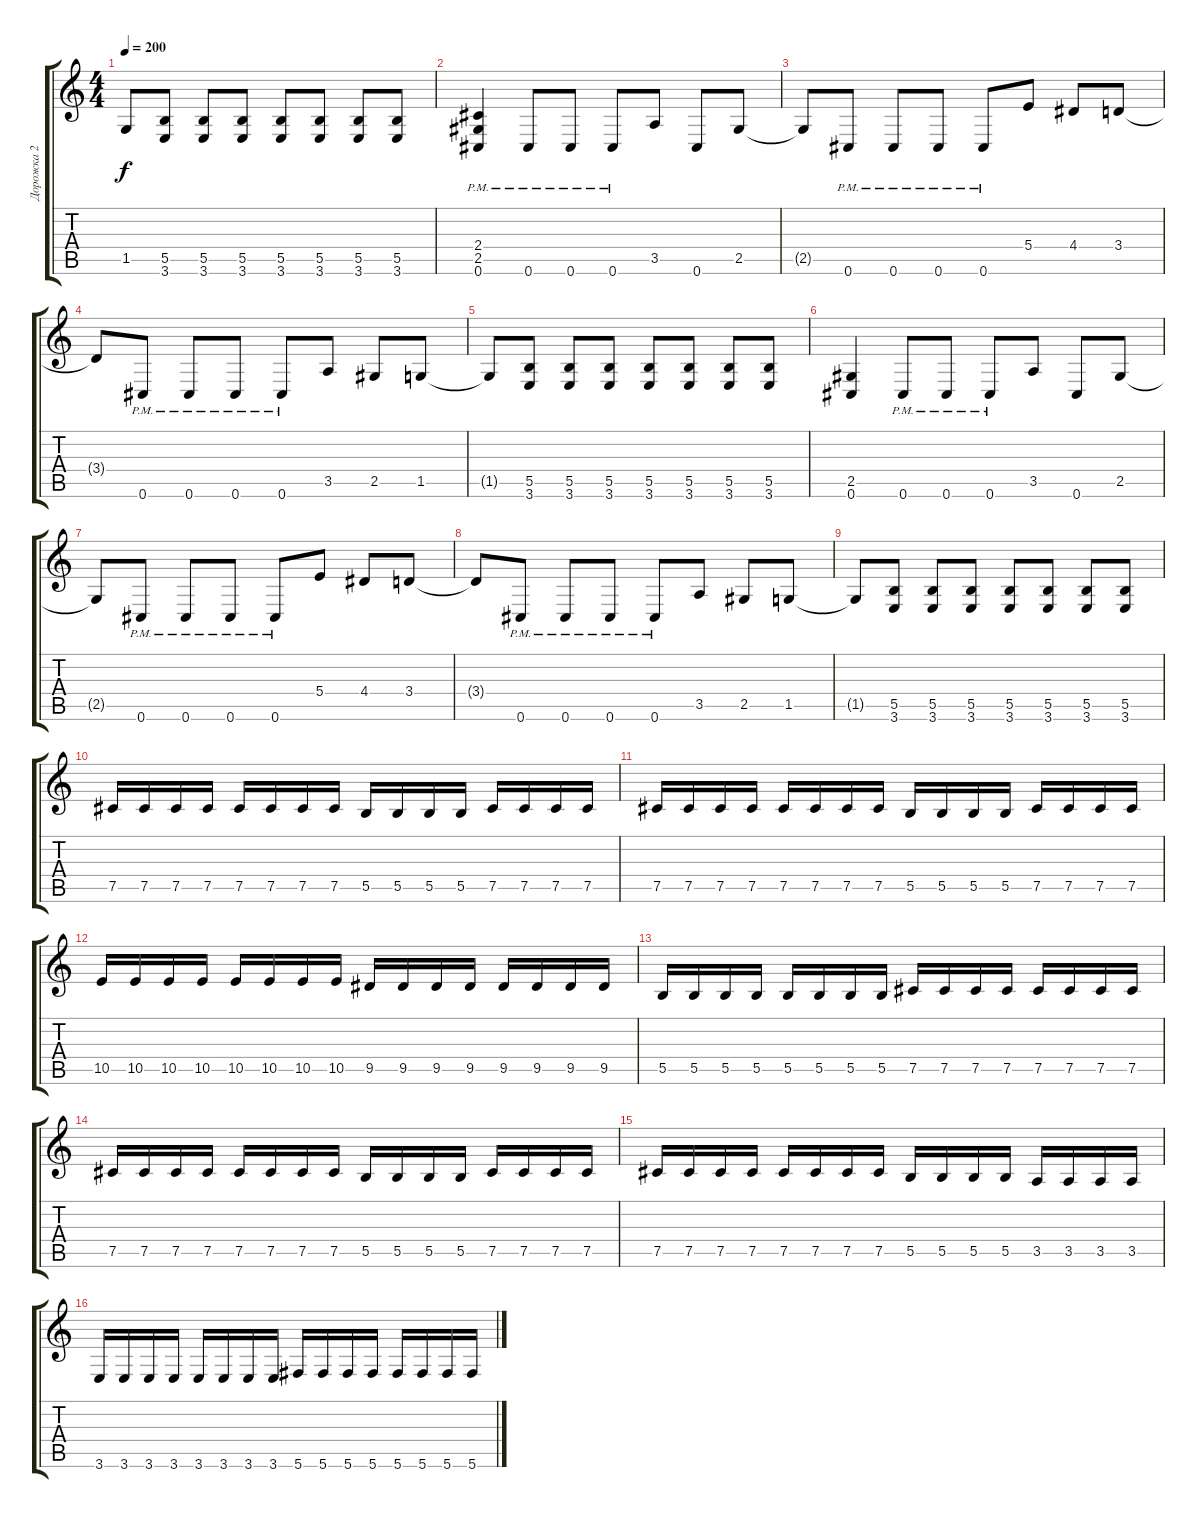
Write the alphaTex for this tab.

\track ("Дорожка 2" "Дорожка 2") {instrument overdrivenguitar}
\staff {score tabs}
\tuning (Db4 Ab3 E3 B2 Gb2 Db2) {hide}
\ts (4 4)
\tempo 200
\clef g2
\ks c
1.5{t}.8{dy f} (5.5 3.6).8 (5.5 3.6).8 (5.5 3.6).8 (5.5 3.6).8 (5.5 3.6).8 (5.5 3.6).8 (5.5 3.6).8 |
(2.4 2.5 0.6{pm}).4 0.6{pm}.8 0.6{pm}.8 0.6{pm}.8 3.5.8 0.6.8 2.5.8 |
2.5{t}.8 0.6{pm}.8 0.6{pm}.8 0.6{pm}.8 0.6{pm}.8 5.4.8 4.4.8 3.4.8 |
3.4{t}.8 0.6{pm}.8 0.6{pm}.8 0.6{pm}.8 0.6{pm}.8 3.5.8 2.5.8 1.5.8 |
1.5{t}.8 (5.5 3.6).8 (5.5 3.6).8 (5.5 3.6).8 (5.5 3.6).8 (5.5 3.6).8 (5.5 3.6).8 (5.5 3.6).8 |
(2.5 0.6).4 0.6{pm}.8 0.6{pm}.8 0.6{pm}.8 3.5.8 0.6.8 2.5.8 |
2.5{t}.8 0.6{pm}.8 0.6{pm}.8 0.6{pm}.8 0.6{pm}.8 5.4.8 4.4.8 3.4.8 |
3.4{t}.8 0.6{pm}.8 0.6{pm}.8 0.6{pm}.8 0.6{pm}.8 3.5.8 2.5.8 1.5.8 |
1.5{t}.8 (5.5 3.6).8 (5.5 3.6).8 (5.5 3.6).8 (5.5 3.6).8 (5.5 3.6).8 (5.5 3.6).8 (5.5 3.6).8 |
7.5.16 7.5.16 7.5.16 7.5.16 7.5.16 7.5.16 7.5.16 7.5.16 5.5.16 5.5.16 5.5.16 5.5.16 7.5.16 7.5.16 7.5.16 7.5.16 |
7.5.16 7.5.16 7.5.16 7.5.16 7.5.16 7.5.16 7.5.16 7.5.16 5.5.16 5.5.16 5.5.16 5.5.16 7.5.16 7.5.16 7.5.16 7.5.16 |
10.5.16 10.5.16 10.5.16 10.5.16 10.5.16 10.5.16 10.5.16 10.5.16 9.5.16 9.5.16 9.5.16 9.5.16 9.5.16 9.5.16 9.5.16 9.5.16 |
5.5.16 5.5.16 5.5.16 5.5.16 5.5.16 5.5.16 5.5.16 5.5.16 7.5.16 7.5.16 7.5.16 7.5.16 7.5.16 7.5.16 7.5.16 7.5.16 |
7.5.16 7.5.16 7.5.16 7.5.16 7.5.16 7.5.16 7.5.16 7.5.16 5.5.16 5.5.16 5.5.16 5.5.16 7.5.16 7.5.16 7.5.16 7.5.16 |
7.5.16 7.5.16 7.5.16 7.5.16 7.5.16 7.5.16 7.5.16 7.5.16 5.5.16 5.5.16 5.5.16 5.5.16 3.5.16 3.5.16 3.5.16 3.5.16 |
3.6.16 3.6.16 3.6.16 3.6.16 3.6.16 3.6.16 3.6.16 3.6.16 5.6.16 5.6.16 5.6.16 5.6.16 5.6.16 5.6.16 5.6.16 5.6.16
